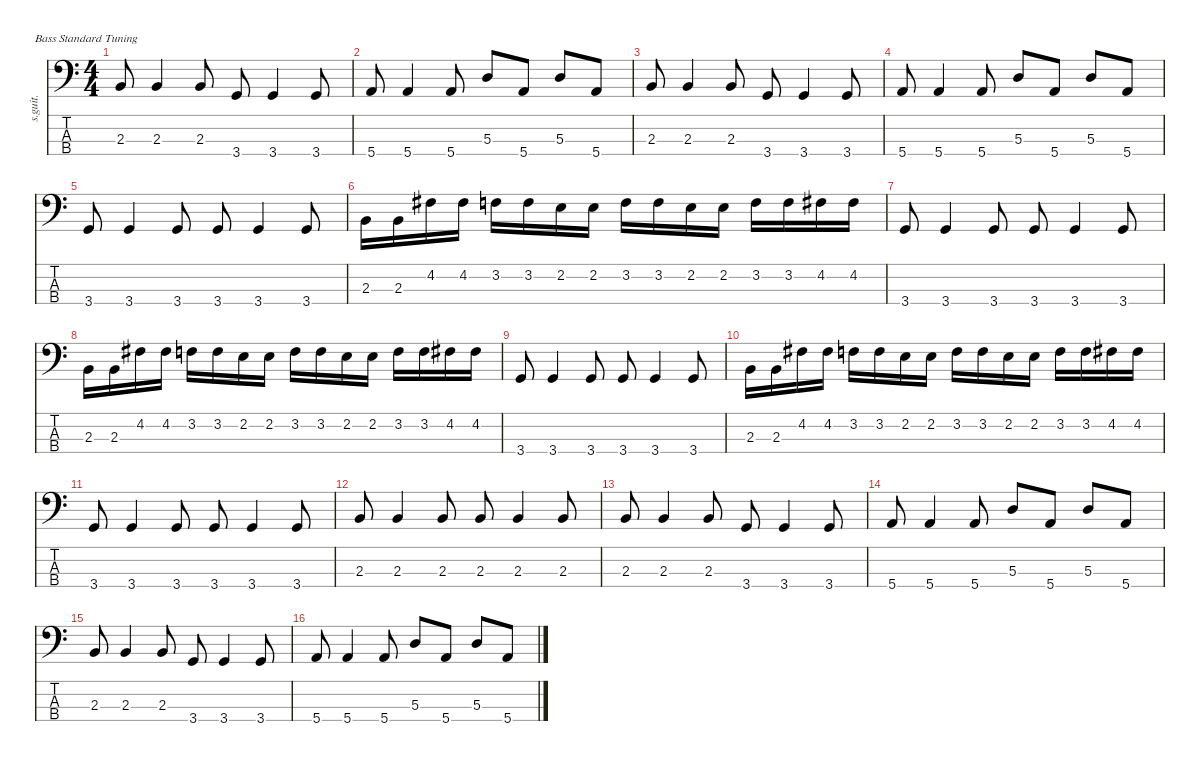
\defaultSystemsLayout 4
\hideDynamics
\bracketExtendMode nobrackets
\track ("basse(spud)" "s.guit.") {instrument electricbasspick}
\staff {score tabs}
\tuning (G2 D2 A1 E1)
\ts (4 4)
\tempo (160 hide)
\clef f4
\ks c
2.3.8{dy f} 2.3.4 2.3.8 3.4.8 3.4.4 3.4.8 |
5.4.8 5.4.4 5.4.8 5.3.8 5.4.8 5.3.8 5.4.8 |
2.3.8 2.3.4 2.3.8 3.4.8 3.4.4 3.4.8 |
5.4.8 5.4.4 5.4.8 5.3.8 5.4.8 5.3.8 5.4.8 |
3.4.8 3.4.4 3.4.8 3.4.8 3.4.4 3.4.8 |
2.3.16 2.3.16 4.2{acc #}.16 4.2{acc #}.16 3.2.16 3.2.16 2.2.16 2.2.16 3.2.16 3.2.16 2.2.16 2.2.16 3.2.16 3.2.16 4.2{acc #}.16 4.2{acc #}.16 |
3.4.8 3.4.4 3.4.8 3.4.8 3.4.4 3.4.8 |
2.3.16 2.3.16 4.2{acc #}.16 4.2{acc #}.16 3.2.16 3.2.16 2.2.16 2.2.16 3.2.16 3.2.16 2.2.16 2.2.16 3.2.16 3.2.16 4.2{acc #}.16 4.2{acc #}.16 |
3.4.8 3.4.4 3.4.8 3.4.8 3.4.4 3.4.8 |
2.3.16 2.3.16 4.2{acc #}.16 4.2{acc #}.16 3.2.16 3.2.16 2.2.16 2.2.16 3.2.16 3.2.16 2.2.16 2.2.16 3.2.16 3.2.16 4.2{acc #}.16 4.2{acc #}.16 |
3.4.8 3.4.4 3.4.8 3.4.8 3.4.4 3.4.8 |
2.3.8 2.3.4 2.3.8 2.3.8 2.3.4 2.3.8 |
2.3.8 2.3.4 2.3.8 3.4.8 3.4.4 3.4.8 |
5.4.8 5.4.4 5.4.8 5.3.8 5.4.8 5.3.8 5.4.8 |
2.3.8 2.3.4 2.3.8 3.4.8 3.4.4 3.4.8 |
5.4.8 5.4.4 5.4.8 5.3.8 5.4.8 5.3.8 5.4.8
